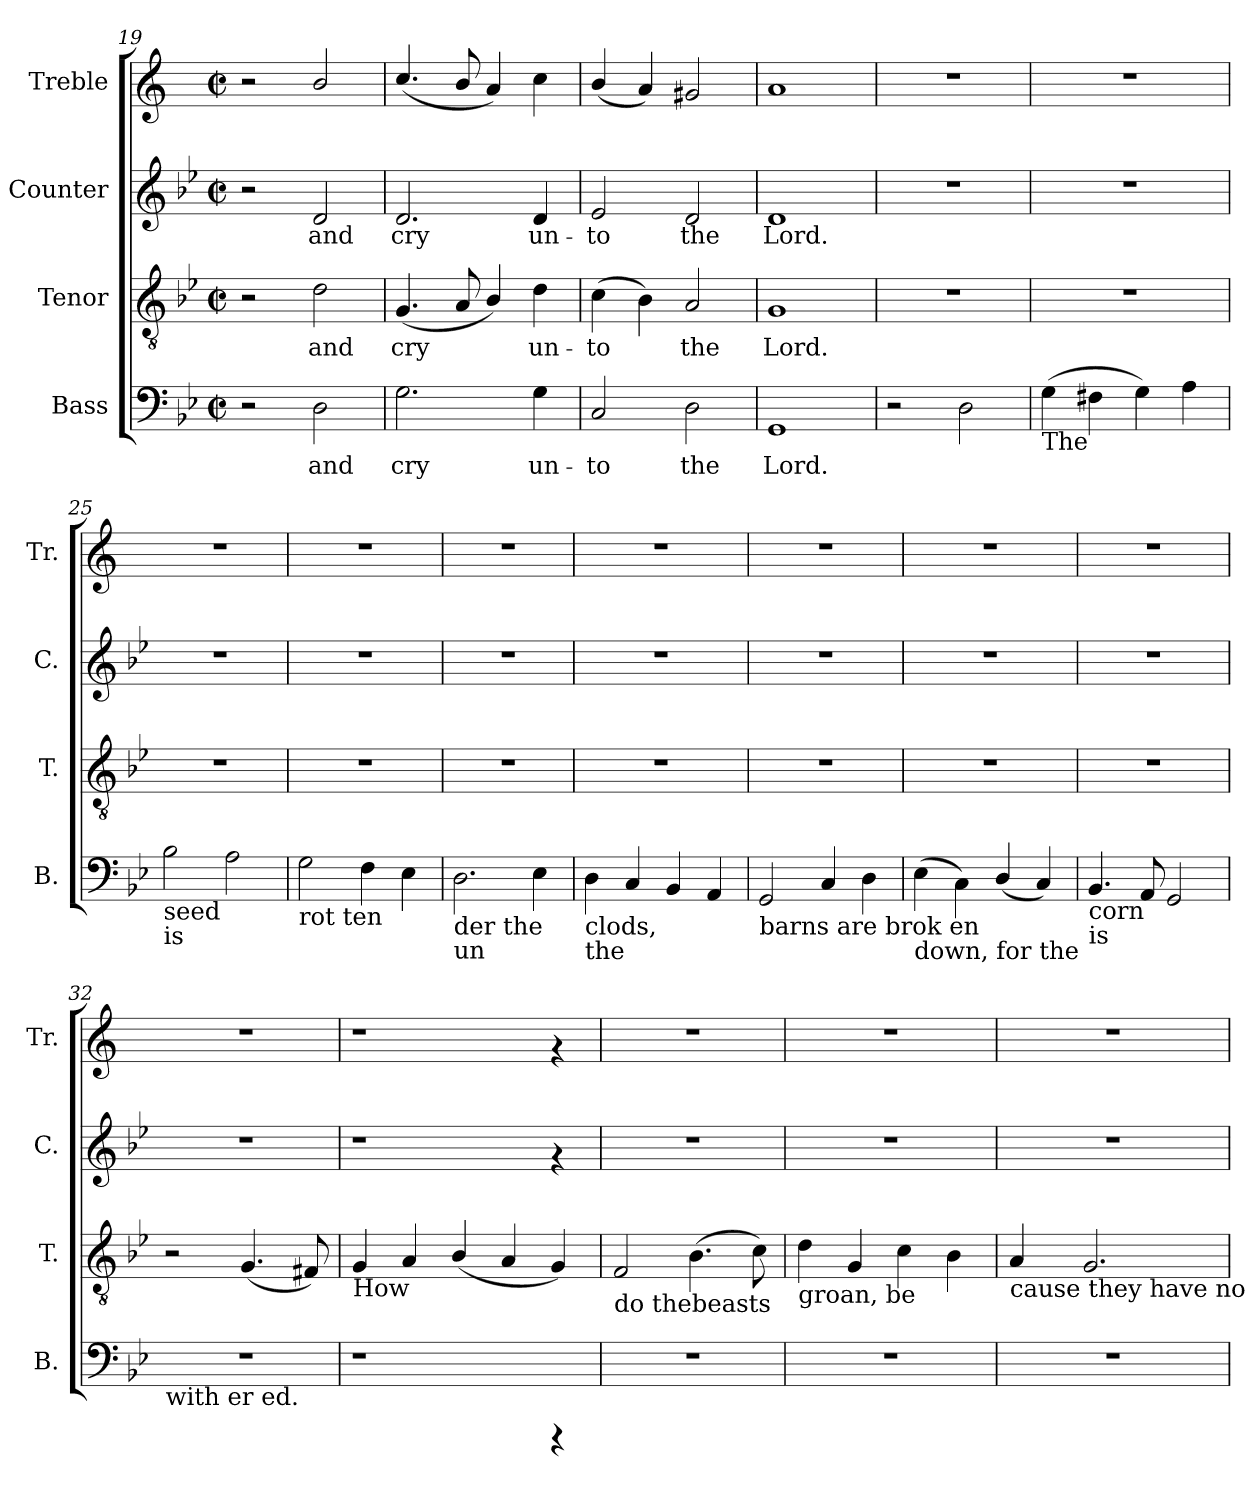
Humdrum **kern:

**kern	**text	**kern	**text	**kern	**text	**kern
*part4	*part4	*part3	*part3	*part2	*part2	*part1
*staff4	*staff4	*staff3	*staff3	*staff2	*staff2	*staff1
*I"Bass	*	*I"Tenor	*	*I"Counter	*	*I"Treble
*I'B.	*	*I'T.	*	*I'C.	*	*I'Tr.
*clefF4	*	*clefGv2	*	*clefG2	*	*clefG2
*	*	*	*	*	*	*ITrd1c2
*k[b-e-]	*	*k[b-e-]	*	*k[b-e-]	*	*k[b-e-]
*B-:	*	*B-:	*	*B-:	*	*B-:
*M2/2	*	*M2/2	*	*M2/2	*	*M2/2
*met(c|)	*	*met(c|)	*	*met(c|)	*	*met(c|)
=19	=19	=19	=19	=19	=19	=19
2r	.	2r	.	2r	.	2r
!	!LO:LY:a:cj	!	!LO:LY:a:cj	!	!LO:LY:b:cj	!
2D\	and	2d\	and	2d/	and	2a/
=20	=20	=20	=20	=20	=20	=20
!	!LO:LY:a:cj	!	!LO:LY:a:cj	!	!LO:LY:b:cj	!
2.G\	cry	(<4.G/	cry	2.d/	cry	(<4.b-/
!	!	!	!LO:LY:a:cj	!	!	!
.	.	8A/	.	.	.	8a/
!	!	!	!LO:LY:a:cj	!	!	!
.	.	4B-/)	.	.	.	4g/)
!	!LO:LY:a:cj	!	!LO:LY:a:cj	!	!LO:LY:b:cj	!
4G\	un-	4d\	un-	4d/	un-	4b-\
=21	=21	=21	=21	=21	=21	=21
!	!LO:LY:a:cj	!	!LO:LY:a:cj	!	!LO:LY:b:cj	!
2C/	-to	(>4c\	-to	2e-/	-to	(<4a/
!	!	!	!LO:LY:a:cj	!	!	!
.	.	4B-\)	.	.	.	4g/)
!	!LO:LY:a:cj	!	!LO:LY:a:cj	!	!LO:LY:b:cj	!
2D\	the	2A/	the	2d/	the	2f#X/
=22	=22	=22	=22	=22	=22	=22
!	!LO:LY:a:cj	!	!LO:LY:a:cj	!	!LO:LY:b:cj	!
1GG	Lord.	1G	Lord.	1d	Lord.	1g
=23	=23	=23	=23	=23	=23	=23
2r	.	1r	.	1r	.	1r
!	!LO:LY:a:cj	!	!	!	!	!
2D\	.	.	.	.	.	.
=24	=24	=24	=24	=24	=24	=24
!LO:TX:b:t=The	!	!	!	!	!	!
!	!LO:LY:a:cj	!	!	!	!	!
(>4G\	.	1r	.	1r	.	1r
!	!LO:LY:a:cj	!	!	!	!	!
4F#X\	.	.	.	.	.	.
!	!LO:LY:a:cj	!	!	!	!	!
4G\)	.	.	.	.	.	.
!	!LO:LY:a:cj	!	!	!	!	!
4A\	.	.	.	.	.	.
=25	=25	=25	=25	=25	=25	=25
!LO:TX:b:t=seed	!	!	!	!	!	!
!LO:TX:b:t=is	!	!	!	!	!	!
!	!LO:LY:a:cj	!	!	!	!	!
2B-\	.	1r	.	1r	.	1r
!	!LO:LY:a:cj	!	!	!	!	!
2A\	.	.	.	.	.	.
=26	=26	=26	=26	=26	=26	=26
!LO:TX:b:t=rot ten	!	!	!	!	!	!
!	!LO:LY:a:cj	!	!	!	!	!
2G\	.	1r	.	1r	.	1r
!	!LO:LY:a:cj	!	!	!	!	!
4F\	.	.	.	.	.	.
!	!LO:LY:a:cj	!	!	!	!	!
4E-\	.	.	.	.	.	.
!!LO:PB:g=z
=27	=27	=27	=27	=27	=27	=27
!LO:TX:b:t=der the	!	!	!	!	!	!
!LO:TX:b:t=un	!	!	!	!	!	!
!	!LO:LY:a:cj	!	!	!	!	!
2.D\	.	1r	.	1r	.	1r
!	!LO:LY:a:cj	!	!	!	!	!
4E-\	.	.	.	.	.	.
=28	=28	=28	=28	=28	=28	=28
!LO:TX:b:t=clods,	!	!	!	!	!	!
!LO:TX:b:t=the	!	!	!	!	!	!
!	!LO:LY:a:cj	!	!	!	!	!
4D\	.	1r	.	1r	.	1r
!	!LO:LY:a:cj	!	!	!	!	!
4C/	.	.	.	.	.	.
!	!LO:LY:a:cj	!	!	!	!	!
4BB-/	.	.	.	.	.	.
!	!LO:LY:a:cj	!	!	!	!	!
4AA/	.	.	.	.	.	.
=29	=29	=29	=29	=29	=29	=29
!LO:TX:b:t=barns are brok en	!	!	!	!	!	!
!	!LO:LY:a:cj	!	!	!	!	!
2GG/	.	1r	.	1r	.	1r
!	!LO:LY:a:cj	!	!	!	!	!
4C/	.	.	.	.	.	.
!	!LO:LY:a:cj	!	!	!	!	!
4D\	.	.	.	.	.	.
=30	=30	=30	=30	=30	=30	=30
!LO:TX:b:t=down, for the	!	!	!	!	!	!
!	!LO:LY:a:cj	!	!	!	!	!
(>4E-\	.	1r	.	1r	.	1r
!	!LO:LY:a:cj	!	!	!	!	!
4C\)	.	.	.	.	.	.
!	!LO:LY:a:cj	!	!	!	!	!
(<4D/	.	.	.	.	.	.
!	!LO:LY:a:cj	!	!	!	!	!
4C/)	.	.	.	.	.	.
=31	=31	=31	=31	=31	=31	=31
!LO:TX:b:t=corn	!	!	!	!	!	!
!LO:TX:b:t=is	!	!	!	!	!	!
!	!LO:LY:a:cj	!	!	!	!	!
4.BB-/	.	1r	.	1r	.	1r
!	!LO:LY:a:cj	!	!	!	!	!
8AA/	.	.	.	.	.	.
!	!LO:LY:a:cj	!	!	!	!	!
2GG/	.	.	.	.	.	.
=32	=32	=32	=32	=32	=32	=32
!LO:TX:b:t=with er ed.	!	!	!	!	!	!
1r	.	2r	.	1r	.	1r
!	!	!	!LO:LY:a:cj	!	!	!
.	.	(<4.G/	.	.	.	.
!	!	!	!LO:LY:a:cj	!	!	!
.	.	8F#X/)	.	.	.	.
=33	=33	=33	=33	=33	=33	=33
!	!	!LO:TX:b:t=How	!	!	!	!
!	!	!	!LO:LY:a:cj	!	!	!
1r	.	4G/	.	1r	.	1r
!	!	!	!LO:LY:a:cj	!	!	!
.	.	4A/	.	.	.	.
!	!	!	!LO:LY:a:cj	!	!	!
.	.	(<4B-/	.	.	.	.
!	!	!	!LO:LY:a:cj	!	!	!
.	.	4A</	.	.	.	.
!	!	!	!LO:LY:a:cj	!	!	!
4rCCC	.	4G/)	.	4rf	.	4rf
!!LO:PB:g=z
=34	=34	=34	=34	=34	=34	=34
!	!	!LO:TX:b:t=do thebeasts	!	!	!	!
!	!	!	!LO:LY:a:cj	!	!	!
1r	.	2F/	.	1r	.	1r
!	!	!	!LO:LY:a:cj	!	!	!
.	.	(>4.B-\	.	.	.	.
!	!	!	!LO:LY:a:cj	!	!	!
.	.	8c\)	.	.	.	.
=35	=35	=35	=35	=35	=35	=35
!	!	!LO:TX:b:t=groan, be	!	!	!	!
!	!	!	!LO:LY:a:cj	!	!	!
1r	.	4d\	.	1r	.	1r
!	!	!	!LO:LY:a:cj	!	!	!
.	.	4G/	.	.	.	.
!	!	!	!LO:LY:a:cj	!	!	!
.	.	4c\	.	.	.	.
!	!	!	!LO:LY:a:cj	!	!	!
.	.	4B-\	.	.	.	.
=36	=36	=36	=36	=36	=36	=36
!	!	!LO:TX:b:t=cause they have no	!	!	!	!
!	!	!	!LO:LY:a:cj	!	!	!
1r	.	4A/	.	1r	.	1r
!	!	!	!LO:LY:a:cj	!	!	!
.	.	2.G/	.	.	.	.
=	=	=	=	=	=	=
*-	*-	*-	*-	*-	*-	*-
